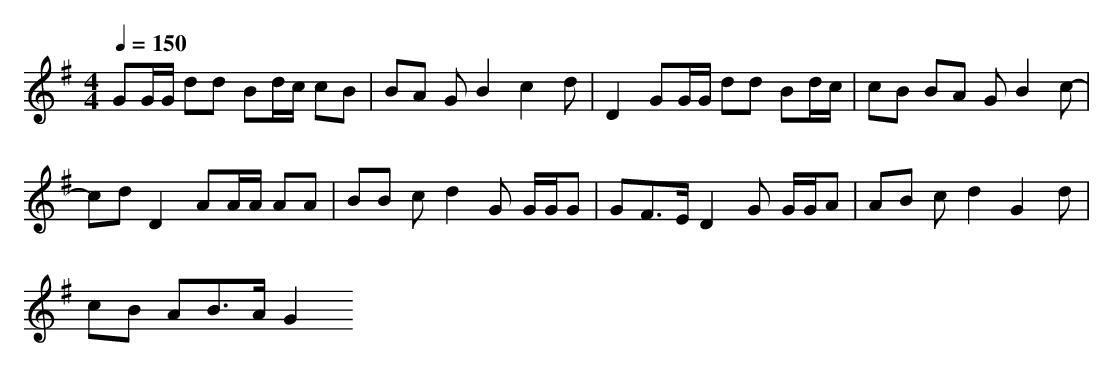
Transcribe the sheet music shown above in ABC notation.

X:1
T:
M: 4/4
L: 1/8
Q:1/4=150
K:G % 1 sharps
GG/2G/2 dd Bd/2c/2 cB|BA GB2c2d|D2 GG/2G/2 dd Bd/2c/2|cB BA GB2c-|
cd D2 AA/2A/2 AA|BB cd2G G/2G/2G|GF>ED2G G/2G/2A|AB cd2G2d|
cB AB>AG2
